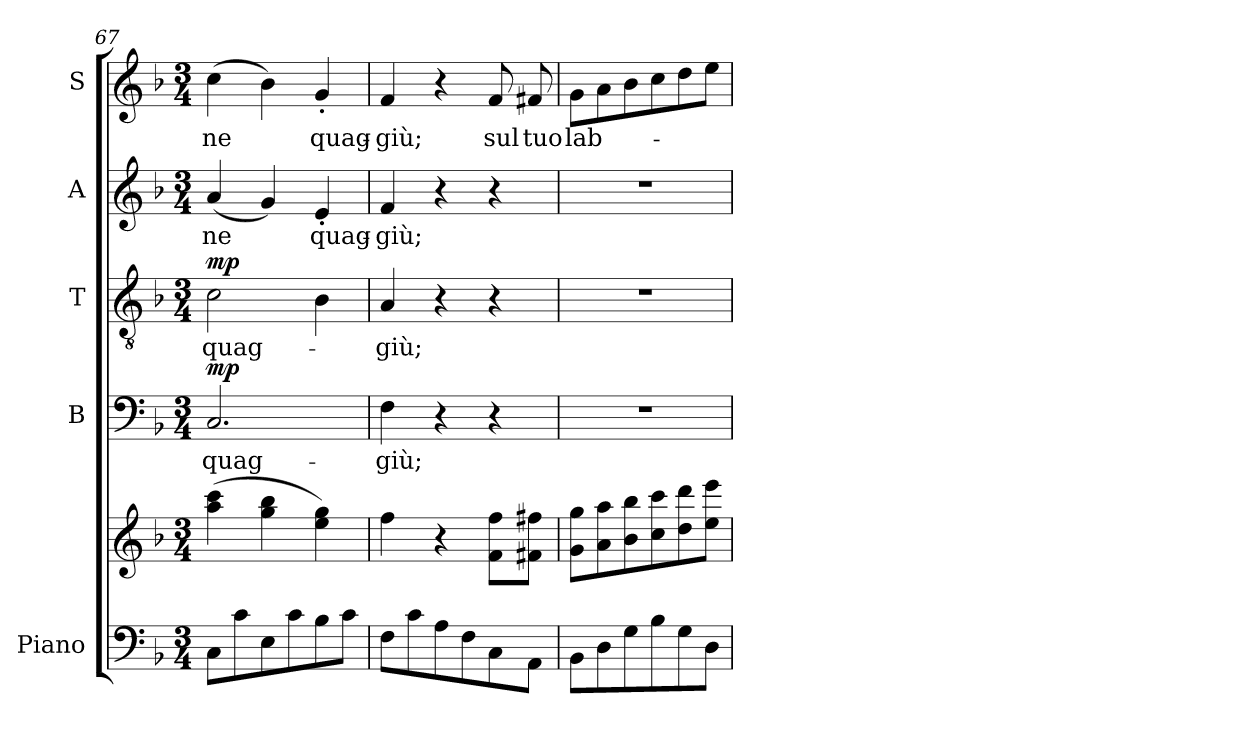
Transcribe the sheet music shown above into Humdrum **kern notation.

**kern	**kern	**kern	**text	**dynam	**kern	**text	**dynam	**kern	**text	**kern	**text
*part5	*part5	*part4	*part4	*part4	*part3	*part3	*part3	*part2	*part2	*part1	*part1
*staff6	*staff5	*staff4	*staff4	*staff4	*staff3	*staff3	*staff3	*staff2	*staff2	*staff1	*staff1
*I"Piano	*	*I"B	*	*	*I"T	*	*	*I"A	*	*I"S	*
*I'Pno	*	*I'B	*	*	*I'T	*	*	*I'A	*	*I'S	*
*clefF4	*clefG2	*clefF4	*	*	*clefGv2	*	*	*clefG2	*	*clefG2	*
*k[b-]	*k[b-]	*k[b-]	*	*	*k[b-]	*	*	*k[b-]	*	*k[b-]	*
*M3/4	*M3/4	*M3/4	*	*	*M3/4	*	*	*M3/4	*	*M3/4	*
=67	=67	=67	=67	=67	=67	=67	=67	=67	=67	=67	=67
!	!	!	!	!LO:DY:a	!	!	!LO:DY:a	!	!	!	!
8C\L	(>4aa\ 4ccc\	2.C/	quag-	mp	2c\	quag-	mp	(>4a/	-ne	(4cc\	-ne
8c\	.	.	.	.	.	.	.	.	.	.	.
8E\	4gg\ 4bb-\	.	.	.	.	.	.	4g/)	.	4b-\)	.
8c\	.	.	.	.	.	.	.	.	.	.	.
8B-\	4ee\ 4gg\)	.	.	.	4B-\	.	.	4e'/	quag-	4g'/	quag-
8c\J	.	.	.	.	.	.	.	.	.	.	.
=68	=68	=68	=68	=68	=68	=68	=68	=68	=68	=68	=68
8F\L	4ff\	4F\	-giù;	.	4A/	-giù;	.	4f/	-giù;	4f/	-giù;
8c\	.	.	.	.	.	.	.	.	.	.	.
8A\	4r	4r	.	.	4r	.	.	4r	.	4r	.
8F\	.	.	.	.	.	.	.	.	.	.	.
8C\	8f\ 8ff\L	4r	.	.	4r	.	.	4r	.	8f/	sul
8AA\J	8f#X\ 8ff#X\J	.	.	.	.	.	.	.	.	8f#X/	tuo
=69	=69	=69	=69	=69	=69	=69	=69	=69	=69	=69	=69
8BB-\L	8g\ 8gg\L	2.r	.	.	2.r	.	.	2.r	.	8g\L	lab-
8D\	8a\ 8aa\	.	.	.	.	.	.	.	.	8a\	.
8G\	8b-\ 8bb-\	.	.	.	.	.	.	.	.	8b-\	.
8B-\	8cc\ 8ccc\	.	.	.	.	.	.	.	.	8cc\	.
8G\	8dd\ 8ddd\	.	.	.	.	.	.	.	.	8dd\	.
8D\J	8ee\ 8eee\J	.	.	.	.	.	.	.	.	8ee\J	.
=	=	=	=	=	=	=	=	=	=	=	=
*-	*-	*-	*-	*-	*-	*-	*-	*-	*-	*-	*-
